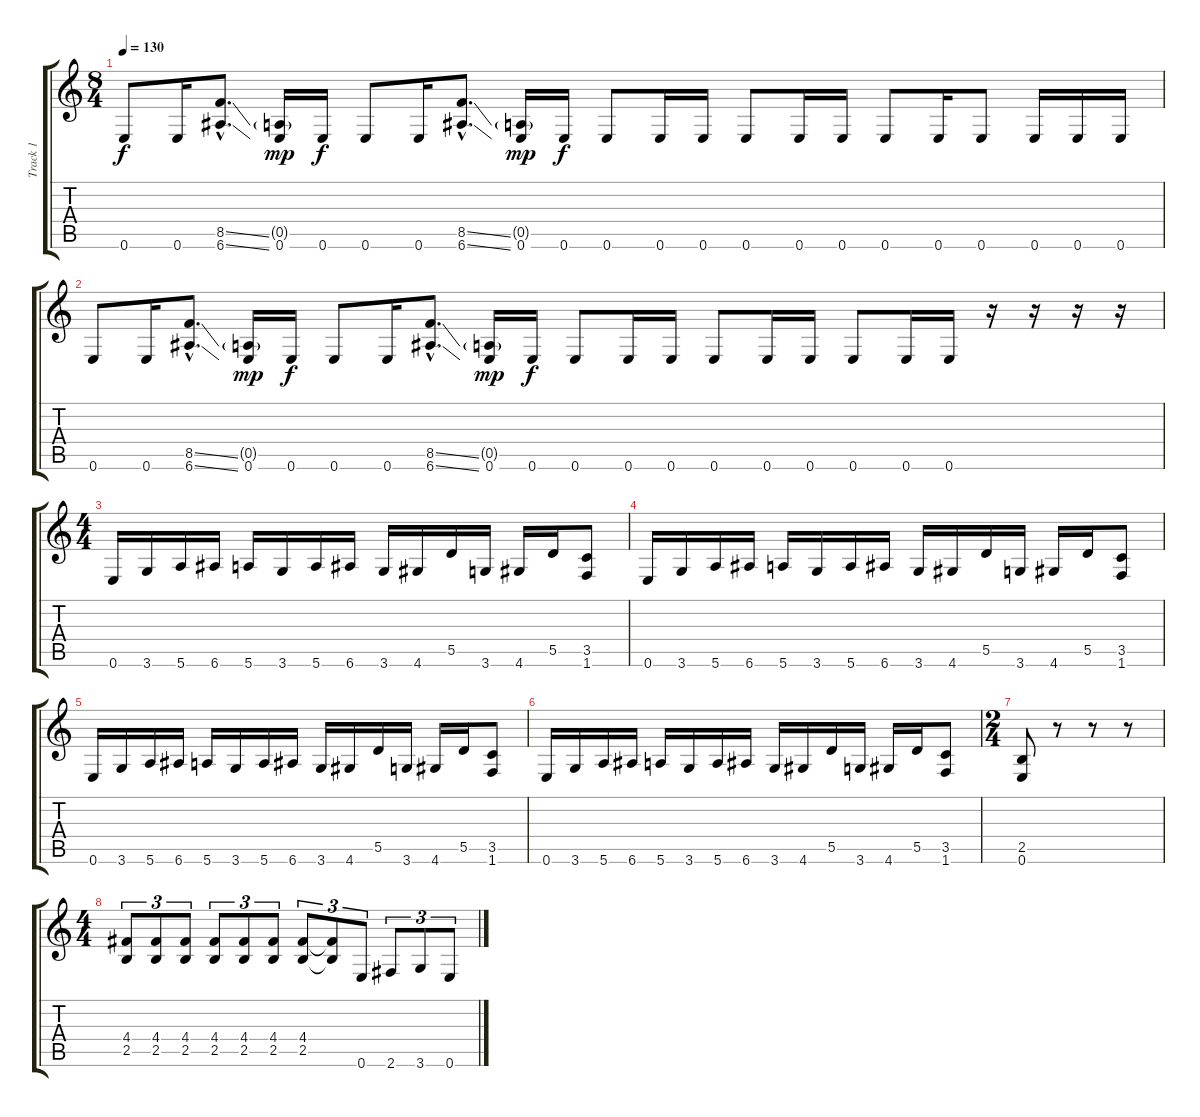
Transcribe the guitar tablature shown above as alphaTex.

\track ("Track 1" "Track 1") {instrument distortionguitar}
\staff {score tabs}
\tuning (E4 B3 G3 D3 A2 E2) {hide}
\ts (8 4)
\tempo 130
\clef g2
\ks c
0.6.8{dy f} 0.6.16 (8.5{ss hac} 6.6{ss hac}).8{d} (0.5{g} 0.6).16{dy mp} 0.6.16{dy f} 0.6.8 0.6.16 (8.5{ss hac} 6.6{ss hac}).8{d} (0.5{g} 0.6).16{dy mp} 0.6.16{dy f} 0.6.8 0.6.16 0.6.16 0.6.8 0.6.16 0.6.16 0.6.8 0.6.16 0.6.8 0.6.16 0.6.16 0.6.16 |
0.6.8 0.6.16 (8.5{ss hac} 6.6{ss hac}).8{d} (0.5{g} 0.6).16{dy mp} 0.6.16{dy f} 0.6.8 0.6.16 (8.5{ss hac} 6.6{ss hac}).8{d} (0.5{g} 0.6).16{dy mp} 0.6.16{dy f} 0.6.8 0.6.16 0.6.16 0.6.8 0.6.16 0.6.16 0.6.8 0.6.16 0.6.16 r.16 r.16 r.16 r.16 |
\ts (4 4)
0.6.16 3.6.16 5.6.16 6.6.16 5.6.16 3.6.16 5.6.16 6.6.16 3.6.16 4.6.16 5.5.16 3.6.16 4.6.16 5.5.16 (3.5 1.6).8 |
0.6.16 3.6.16 5.6.16 6.6.16 5.6.16 3.6.16 5.6.16 6.6.16 3.6.16 4.6.16 5.5.16 3.6.16 4.6.16 5.5.16 (3.5 1.6).8 |
0.6.16 3.6.16 5.6.16 6.6.16 5.6.16 3.6.16 5.6.16 6.6.16 3.6.16 4.6.16 5.5.16 3.6.16 4.6.16 5.5.16 (3.5 1.6).8 |
0.6.16 3.6.16 5.6.16 6.6.16 5.6.16 3.6.16 5.6.16 6.6.16 3.6.16 4.6.16 5.5.16 3.6.16 4.6.16 5.5.16 (3.5 1.6).8 |
\ts (2 4)
(2.5 0.6).8 r.8 r.8 r.8 |
\ts (4 4)
(4.4 2.5).8{tu (3 2)} (4.4 2.5).8{tu (3 2)} (4.4 2.5).8{tu (3 2)} (4.4 2.5).8{tu (3 2)} (4.4 2.5).8{tu (3 2)} (4.4 2.5).8{tu (3 2)} (4.4 2.5).8{tu (3 2)} (4.4{t} 2.5{t}).8{tu (3 2)} 0.6.8{tu (3 2)} 2.6.8{tu (3 2)} 3.6.8{tu (3 2)} 0.6.8{tu (3 2)}
